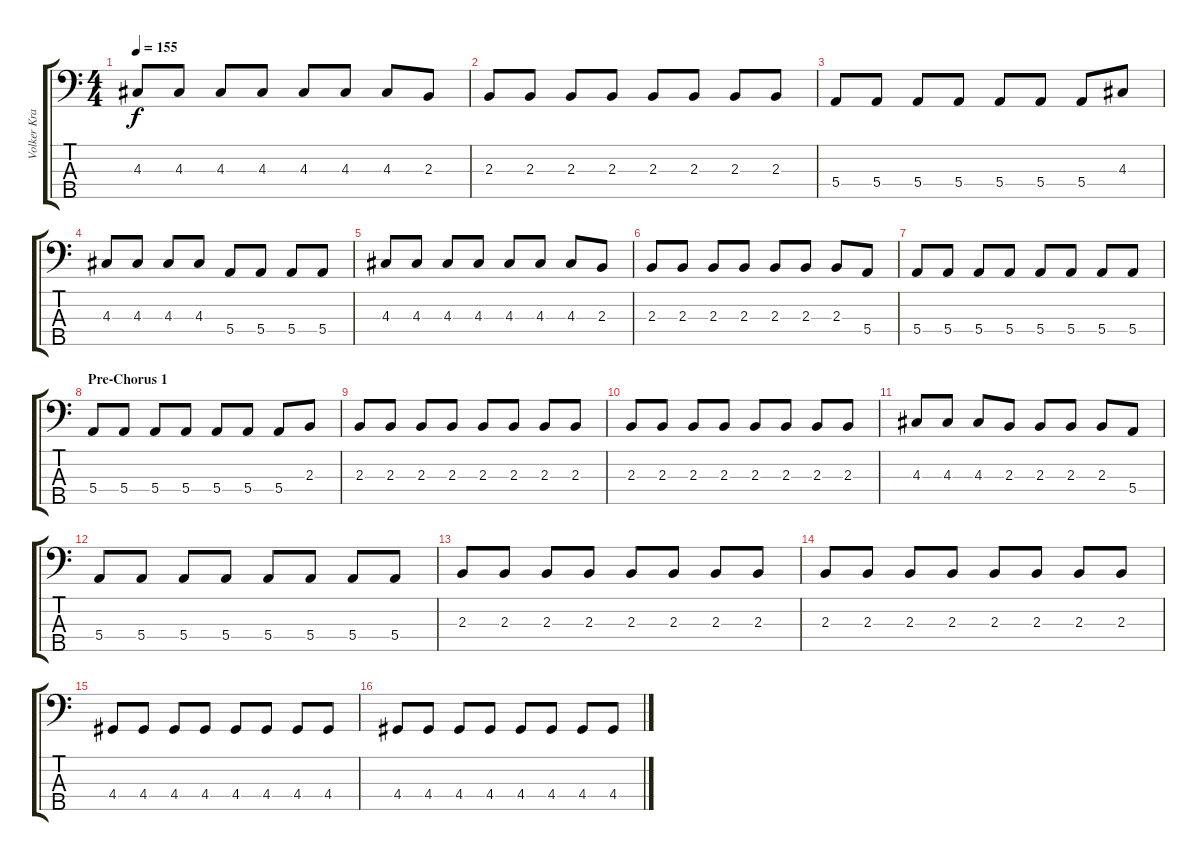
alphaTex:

\track ("Volker Krawczak - Basso" "Volker Kra") {instrument electricbassfinger}
\staff {score tabs}
\tuning (G2 D2 A1 E1 B0) {hide}
\ts (4 4)
\tempo 155
\clef f4
\ks c
4.3.8{dy f} 4.3.8 4.3.8 4.3.8 4.3.8 4.3.8 4.3.8 2.3.8 |
2.3.8 2.3.8 2.3.8 2.3.8 2.3.8 2.3.8 2.3.8 2.3.8 |
5.4.8 5.4.8 5.4.8 5.4.8 5.4.8 5.4.8 5.4.8 4.3.8 |
4.3.8 4.3.8 4.3.8 4.3.8 5.4.8 5.4.8 5.4.8 5.4.8 |
4.3.8 4.3.8 4.3.8 4.3.8 4.3.8 4.3.8 4.3.8 2.3.8 |
2.3.8 2.3.8 2.3.8 2.3.8 2.3.8 2.3.8 2.3.8 5.4.8 |
5.4.8 5.4.8 5.4.8 5.4.8 5.4.8 5.4.8 5.4.8 5.4.8 |
\section ("" "Pre-Chorus 1")
5.4.8 5.4.8 5.4.8 5.4.8 5.4.8 5.4.8 5.4.8 2.3.8 |
2.3.8 2.3.8 2.3.8 2.3.8 2.3.8 2.3.8 2.3.8 2.3.8 |
2.3.8 2.3.8 2.3.8 2.3.8 2.3.8 2.3.8 2.3.8 2.3.8 |
4.3.8 4.3.8 4.3.8 2.3.8 2.3.8 2.3.8 2.3.8 5.4.8 |
5.4.8 5.4.8 5.4.8 5.4.8 5.4.8 5.4.8 5.4.8 5.4.8 |
2.3.8 2.3.8 2.3.8 2.3.8 2.3.8 2.3.8 2.3.8 2.3.8 |
2.3.8 2.3.8 2.3.8 2.3.8 2.3.8 2.3.8 2.3.8 2.3.8 |
4.4.8 4.4.8 4.4.8 4.4.8 4.4.8 4.4.8 4.4.8 4.4.8 |
4.4.8 4.4.8 4.4.8 4.4.8 4.4.8 4.4.8 4.4.8 4.4.8
